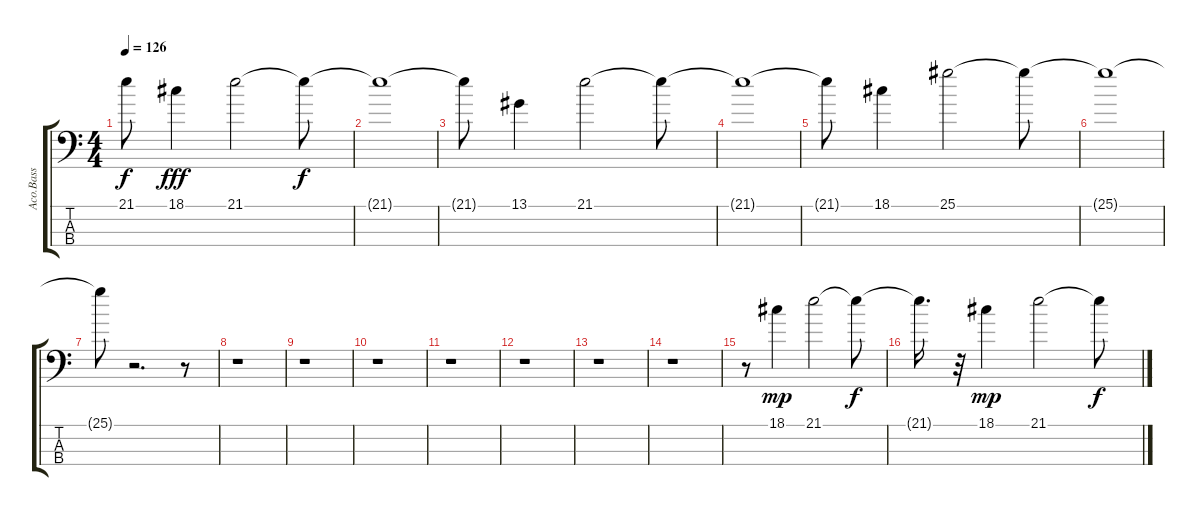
\track ("Aco.Bass" "Aco.Bass") {instrument slapbass2}
\staff {score tabs}
\tuning (G2 D2 A1 E1) {hide}
\ts (4 4)
\tempo 126
\clef f4
\ks c
21.1{t}.8{dy f} 18.1.4{dy fff} 21.1.2 21.1{t}.8{dy f} |
21.1{t}.1 |
21.1{t}.8 13.1.4 21.1.2 21.1{t}.8 |
21.1{t}.1 |
21.1{t}.8 18.1.4 25.1.2 25.1{t}.8 |
25.1{t}.1 |
25.1{t}.8 r.2{d} r.8 |
r.1 |
r.1 |
r.1 |
r.1 |
r.1 |
r.1 |
r.1 |
r.8 18.1.4{dy mp} 21.1.2 21.1{t}.8{dy f} |
21.1{t}.16{d} r.32 18.1.4{dy mp} 21.1.2 21.1{t}.8{dy f}
